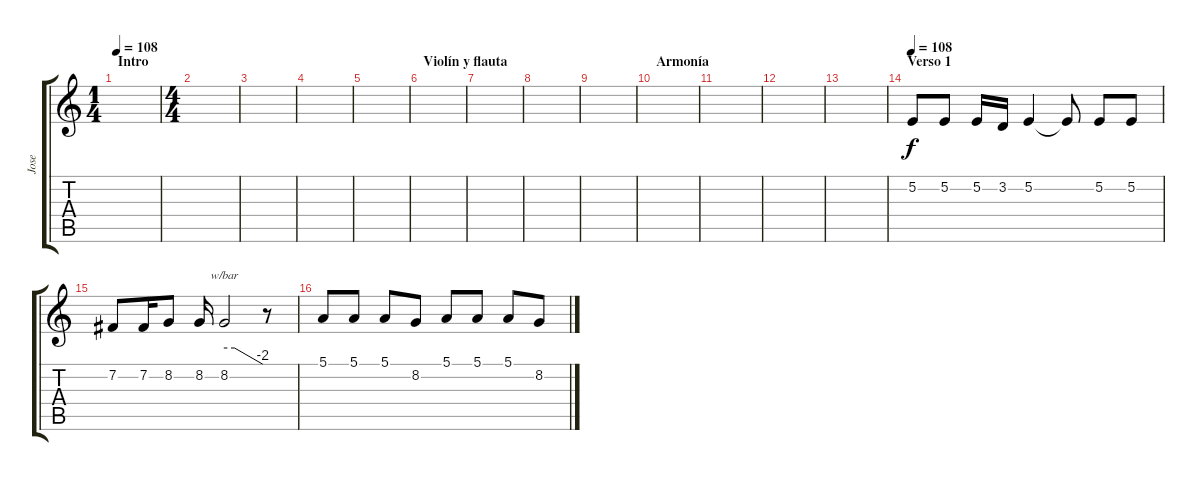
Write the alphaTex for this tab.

\track ("Jose" "Jose") {instrument lead1square}
\staff {score tabs}
\tuning (E4 B3 G3 D3 A2 E2) {hide}
\ts (1 4)
\section ("" "Intro")
\tempo 108
\clef g2
\ks c
|
\ts (4 4)
|
|
|
|
\section ("" "Violín y flauta")
|
|
|
|
\section ("" "Armonía")
|
|
|
|
\section ("" "Verso 1")
\tempo 108
5.2.8 5.2.8 5.2.16 3.2.16 5.2.4 5.2{t}.8 5.2.8 5.2.8 |
7.2.8 7.2.16 8.2.8 8.2.16 8.2.2{tbe (custom default 0 0 16 0 60 -8)} r.8 |
5.1.8 5.1.8 5.1.8 8.2.8 5.1.8 5.1.8 5.1.8 8.2.8
